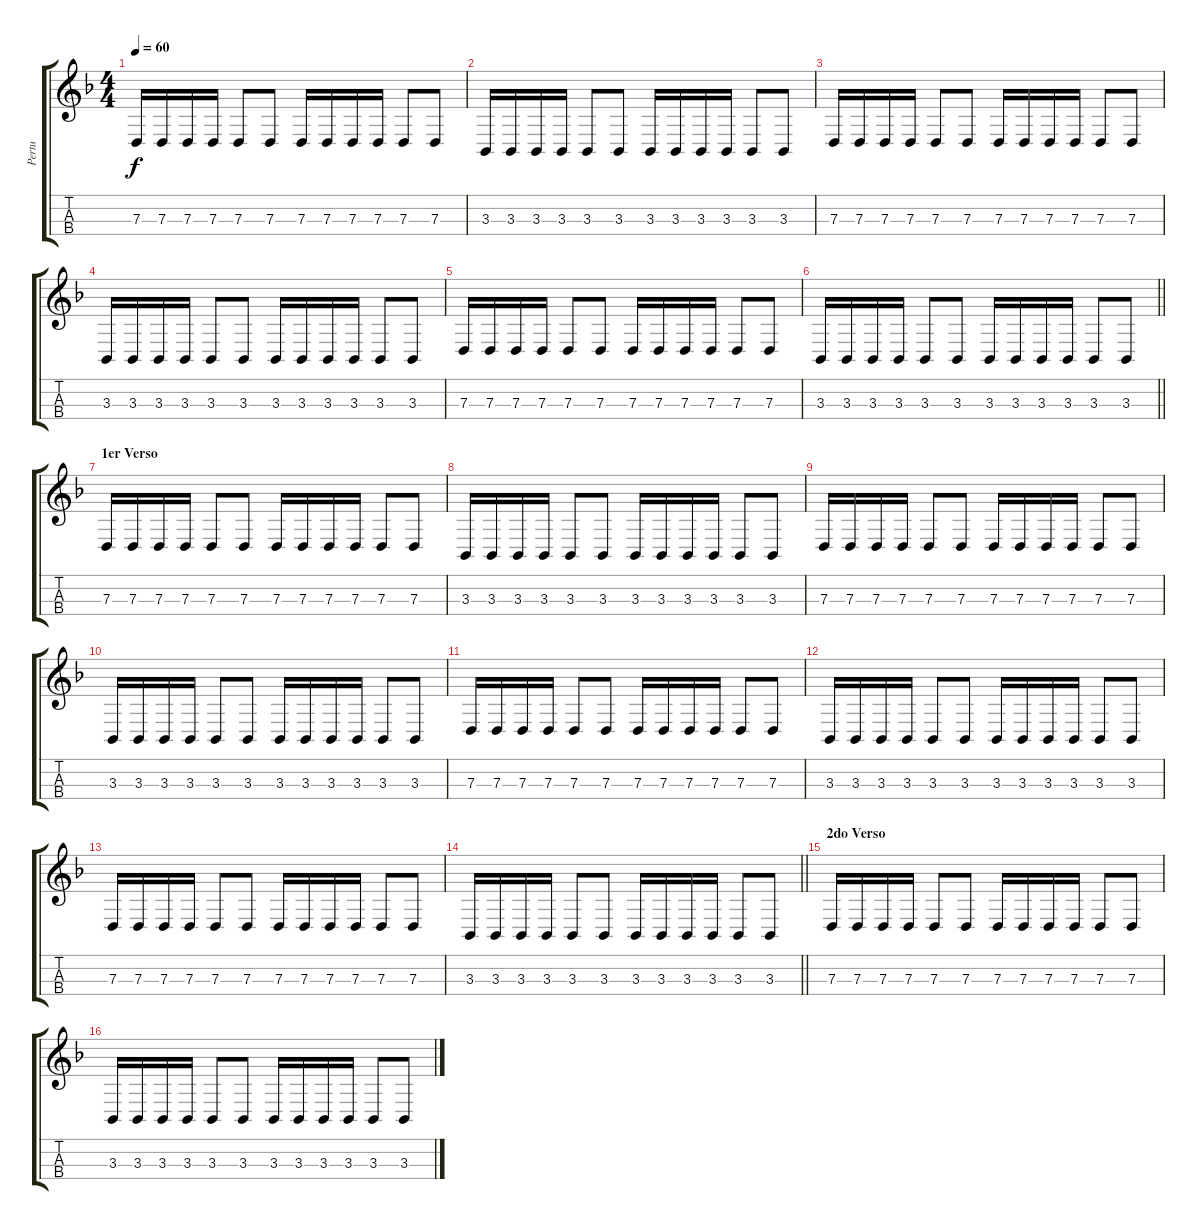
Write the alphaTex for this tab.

\track ("Pertu" "Pertu") {instrument cello}
\staff {score tabs}
\tuning (A3 D3 G2 C2) {hide}
\ts (4 4)
\tempo 60
\clef g2
\ks f
7.3.16{dy f instrument pizzicatostrings} 7.3.16 7.3.16 7.3.16 7.3.8 7.3.8 7.3.16 7.3.16 7.3.16 7.3.16 7.3.8 7.3.8 |
3.3.16 3.3.16 3.3.16 3.3.16 3.3.8 3.3.8 3.3.16 3.3.16 3.3.16 3.3.16 3.3.8 3.3.8 |
7.3.16 7.3.16 7.3.16 7.3.16 7.3.8 7.3.8 7.3.16 7.3.16 7.3.16 7.3.16 7.3.8 7.3.8 |
3.3.16 3.3.16 3.3.16 3.3.16 3.3.8 3.3.8 3.3.16 3.3.16 3.3.16 3.3.16 3.3.8 3.3.8 |
7.3.16 7.3.16 7.3.16 7.3.16 7.3.8 7.3.8 7.3.16 7.3.16 7.3.16 7.3.16 7.3.8 7.3.8 |
\barLineRight lightlight
3.3.16 3.3.16 3.3.16 3.3.16 3.3.8 3.3.8 3.3.16 3.3.16 3.3.16 3.3.16 3.3.8 3.3.8 |
\section ("" "1er Verso")
7.3.16 7.3.16 7.3.16 7.3.16 7.3.8 7.3.8 7.3.16 7.3.16 7.3.16 7.3.16 7.3.8 7.3.8 |
3.3.16 3.3.16 3.3.16 3.3.16 3.3.8 3.3.8 3.3.16 3.3.16 3.3.16 3.3.16 3.3.8 3.3.8 |
7.3.16 7.3.16 7.3.16 7.3.16 7.3.8 7.3.8 7.3.16 7.3.16 7.3.16 7.3.16 7.3.8 7.3.8 |
3.3.16 3.3.16 3.3.16 3.3.16 3.3.8 3.3.8 3.3.16 3.3.16 3.3.16 3.3.16 3.3.8 3.3.8 |
7.3.16 7.3.16 7.3.16 7.3.16 7.3.8 7.3.8 7.3.16 7.3.16 7.3.16 7.3.16 7.3.8 7.3.8 |
3.3.16 3.3.16 3.3.16 3.3.16 3.3.8 3.3.8 3.3.16 3.3.16 3.3.16 3.3.16 3.3.8 3.3.8 |
7.3.16 7.3.16 7.3.16 7.3.16 7.3.8 7.3.8 7.3.16 7.3.16 7.3.16 7.3.16 7.3.8 7.3.8 |
\barLineRight lightlight
3.3.16 3.3.16 3.3.16 3.3.16 3.3.8 3.3.8 3.3.16 3.3.16 3.3.16 3.3.16 3.3.8 3.3.8 |
\section ("" "2do Verso")
7.3.16 7.3.16 7.3.16 7.3.16 7.3.8 7.3.8 7.3.16 7.3.16 7.3.16 7.3.16 7.3.8 7.3.8 |
3.3.16 3.3.16 3.3.16 3.3.16 3.3.8 3.3.8 3.3.16 3.3.16 3.3.16 3.3.16 3.3.8 3.3.8
